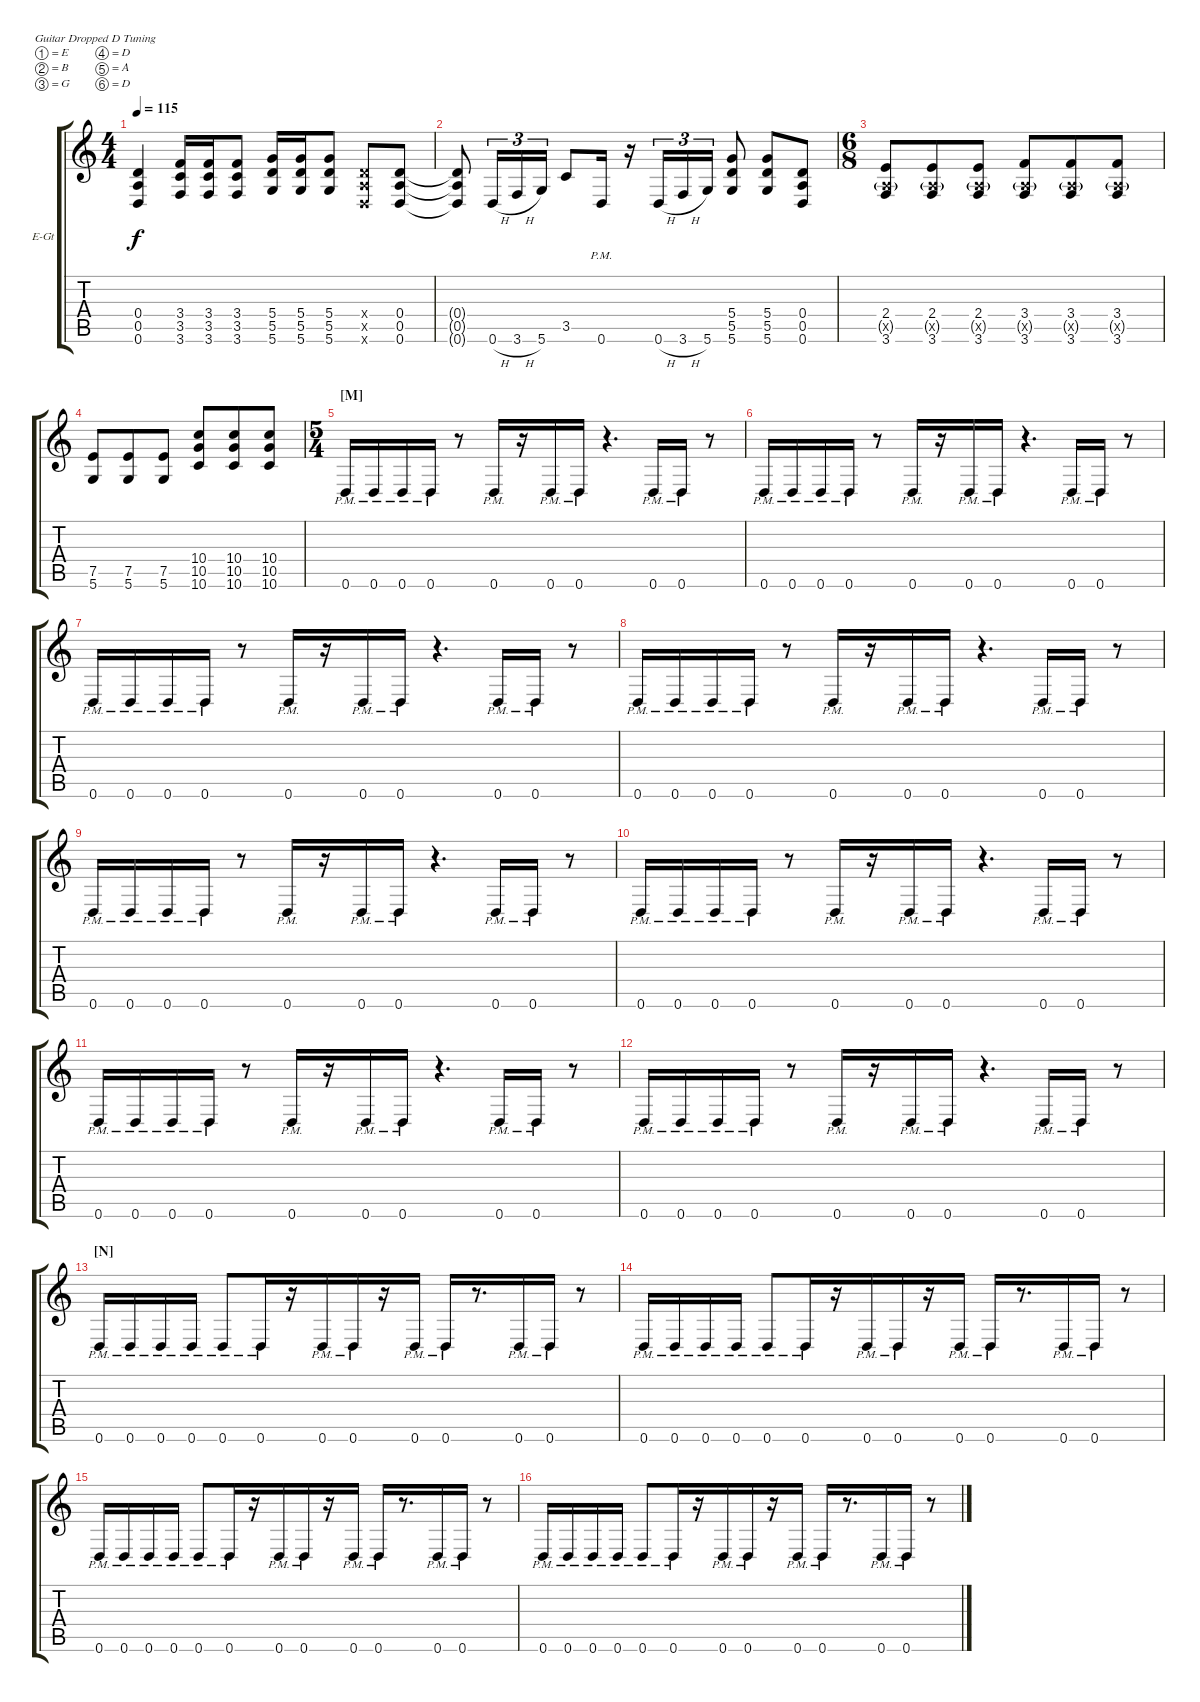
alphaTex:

\defaultSystemsLayout 4
\bracketExtendMode groupsimilarinstruments
\firstSystemTrackNameOrientation horizontal
\otherSystemsTrackNameOrientation horizontal
\track ("Electric Guitar" "E-Gt") {instrument overdrivenguitar}
\staff {score tabs}
\tuning (E4 B3 G3 D3 A2 D2)
\ts (4 4)
\tempo 115
\clef g2
\ks c
(0.4 0.5 0.6).4{dy f} (3.6 3.5 3.4).16 (3.6 3.5 3.4).16 (3.6 3.5 3.4).8 (5.4 5.5 5.6).16 (5.4 5.5 5.6).16 (5.4 5.5 5.6).8 (0.6{x} 0.5{x} 0.4{x}).8 (0.4 0.5 0.6).8 |
(0.6{t} 0.5{t} 0.4{t}).8 0.6{h}.16{tu (3 2)} 3.6{h}.16{tu (3 2)} 5.6.16{tu (3 2)} 3.5.8 0.6{pm}.16 r.16 0.6{h}.16{tu (3 2)} 3.6{h}.16{tu (3 2)} 5.6.16{tu (3 2)} (5.6 5.5 5.4).8 (5.4 5.5 5.6).8 (0.6 0.5 0.4).8 |
\ts (6 8)
(2.4 0.5{g x} 3.6).8 (2.4 0.5{g x} 3.6).8 (2.4 0.5{g x} 3.6).8 (3.4 0.5{g x} 3.6).8 (3.4 0.5{g x} 3.6).8 (3.4 0.5{g x} 3.6).8 |
(7.5 5.6).8 (7.5 5.6).8 (7.5 5.6).8 (10.6 10.5 10.4).8 (10.6 10.5 10.4).8 (10.6 10.5 10.4).8 |
\ts (5 4)
\beaming (8 2 4 3 1)
\section ("M" "")
0.6{pm}.16 0.6{pm}.16 0.6{pm}.16 0.6{pm}.16 r.8 0.6{pm}.16 r.16 0.6{pm}.16 0.6{pm}.16 r.4{d} 0.6{pm}.16 0.6{pm}.16 r.8 |
0.6{pm}.16 0.6{pm}.16 0.6{pm}.16 0.6{pm}.16 r.8 0.6{pm}.16 r.16 0.6{pm}.16 0.6{pm}.16 r.4{d} 0.6{pm}.16 0.6{pm}.16 r.8 |
0.6{pm}.16 0.6{pm}.16 0.6{pm}.16 0.6{pm}.16 r.8 0.6{pm}.16 r.16 0.6{pm}.16 0.6{pm}.16 r.4{d} 0.6{pm}.16 0.6{pm}.16 r.8 |
0.6{pm}.16 0.6{pm}.16 0.6{pm}.16 0.6{pm}.16 r.8 0.6{pm}.16 r.16 0.6{pm}.16 0.6{pm}.16 r.4{d} 0.6{pm}.16 0.6{pm}.16 r.8 |
0.6{pm}.16 0.6{pm}.16 0.6{pm}.16 0.6{pm}.16 r.8 0.6{pm}.16 r.16 0.6{pm}.16 0.6{pm}.16 r.4{d} 0.6{pm}.16 0.6{pm}.16 r.8 |
0.6{pm}.16 0.6{pm}.16 0.6{pm}.16 0.6{pm}.16 r.8 0.6{pm}.16 r.16 0.6{pm}.16 0.6{pm}.16 r.4{d} 0.6{pm}.16 0.6{pm}.16 r.8 |
0.6{pm}.16 0.6{pm}.16 0.6{pm}.16 0.6{pm}.16 r.8 0.6{pm}.16 r.16 0.6{pm}.16 0.6{pm}.16 r.4{d} 0.6{pm}.16 0.6{pm}.16 r.8 |
0.6{pm}.16 0.6{pm}.16 0.6{pm}.16 0.6{pm}.16 r.8 0.6{pm}.16 r.16 0.6{pm}.16 0.6{pm}.16 r.4{d} 0.6{pm}.16 0.6{pm}.16 r.8 |
\section ("N" "")
0.6{pm}.16 0.6{pm}.16 0.6{pm}.16 0.6{pm}.16 0.6{pm}.8 0.6{pm}.16 r.16 0.6{pm}.16 0.6{pm}.16 r.16 0.6{pm}.16 0.6{pm}.16 r.8{d} 0.6{pm}.16 0.6{pm}.16 r.8 |
0.6{pm}.16 0.6{pm}.16 0.6{pm}.16 0.6{pm}.16 0.6{pm}.8 0.6{pm}.16 r.16 0.6{pm}.16 0.6{pm}.16 r.16 0.6{pm}.16 0.6{pm}.16 r.8{d} 0.6{pm}.16 0.6{pm}.16 r.8 |
0.6{pm}.16 0.6{pm}.16 0.6{pm}.16 0.6{pm}.16 0.6{pm}.8 0.6{pm}.16 r.16 0.6{pm}.16 0.6{pm}.16 r.16 0.6{pm}.16 0.6{pm}.16 r.8{d} 0.6{pm}.16 0.6{pm}.16 r.8 |
0.6{pm}.16 0.6{pm}.16 0.6{pm}.16 0.6{pm}.16 0.6{pm}.8 0.6{pm}.16 r.16 0.6{pm}.16 0.6{pm}.16 r.16 0.6{pm}.16 0.6{pm}.16 r.8{d} 0.6{pm}.16 0.6{pm}.16 r.8
